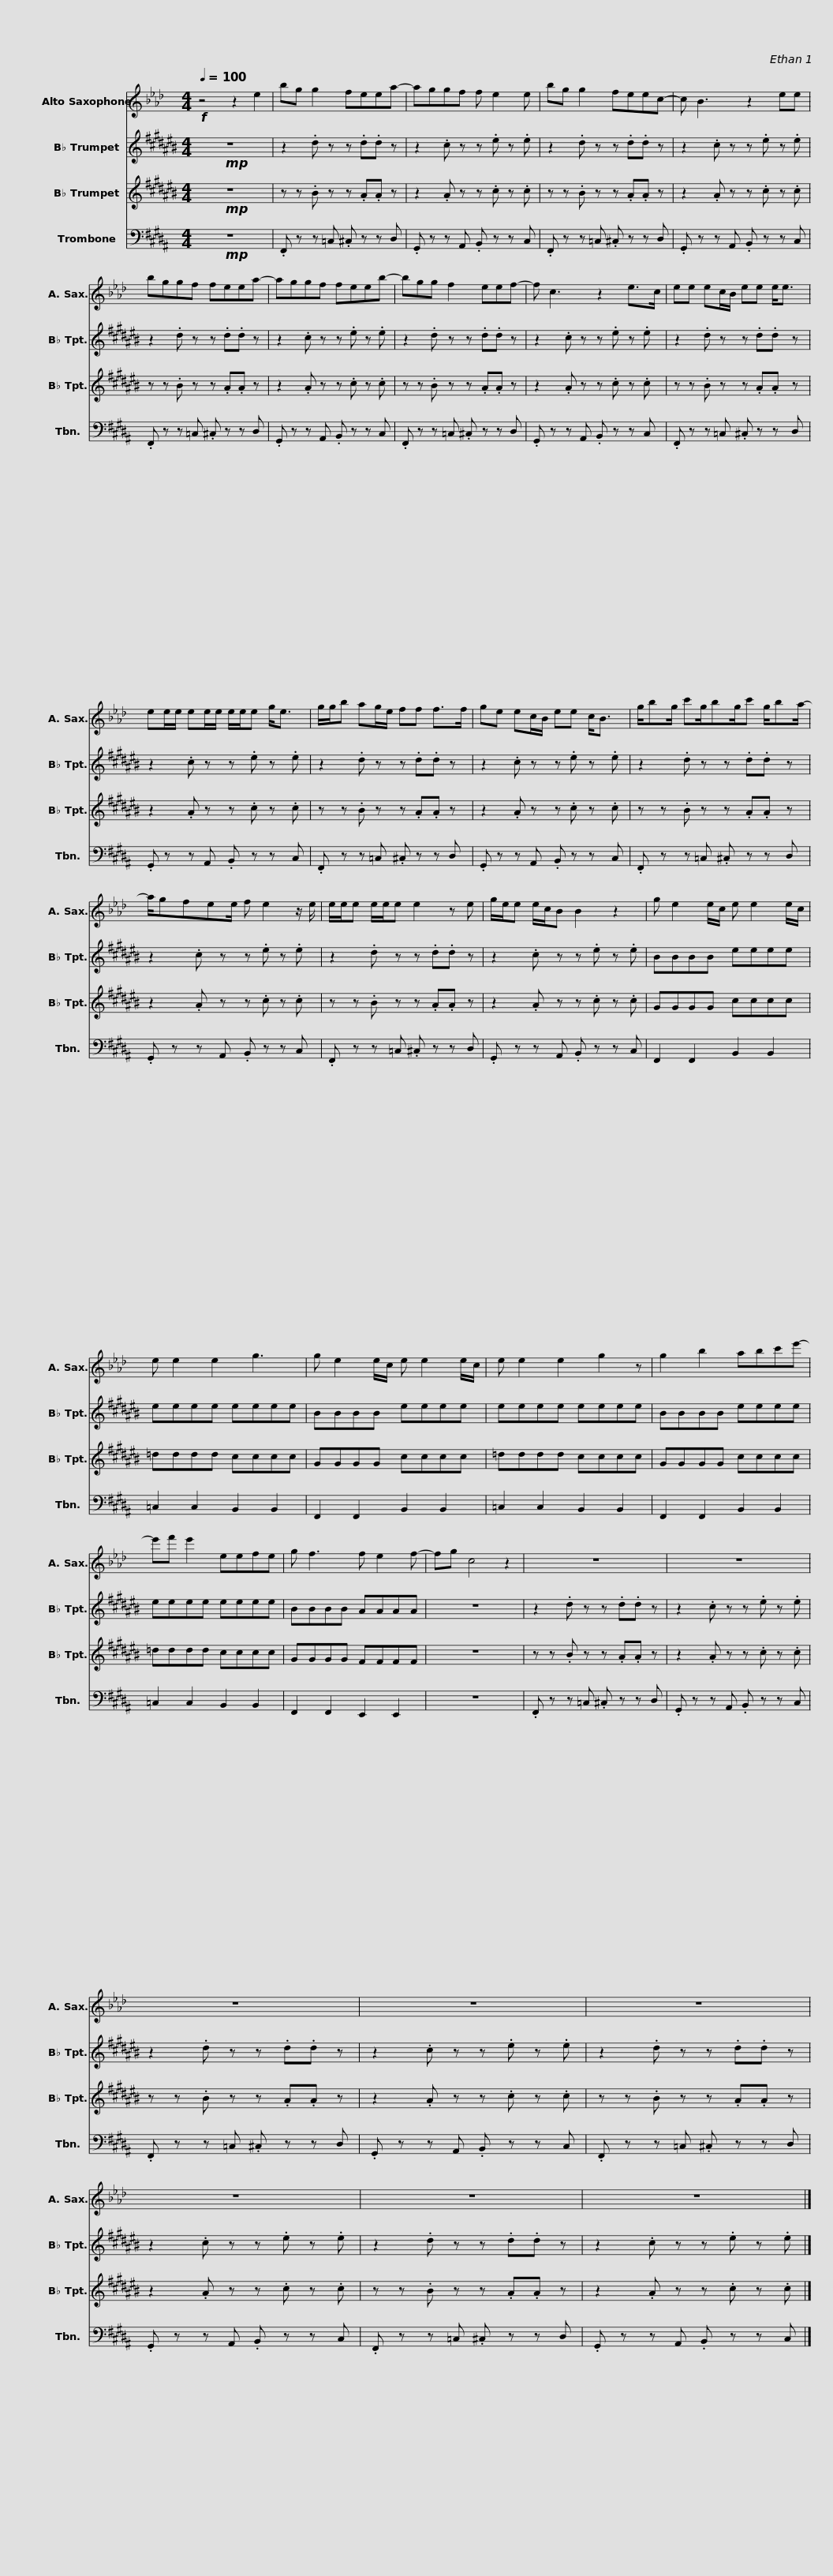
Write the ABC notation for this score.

X:1
%%score 1 2 3 4
L:1/8
Q:1/4=100
M:4/4
I:linebreak $
K:B
V:1 treble transpose=-9
V:2 treble transpose=-2
V:3 treble transpose=-2
V:4 bass
V:1
[K:Ab]!f! z4 z2 e2 | bg g2 feea- | aggf f e2 e | bg g2 feec- |$ c B3 z2 ee | %5
 bggf feea- | aggf feeb- |$ bgg f2 eef- | f c3 z2 e>c | ee ec/B/ ee e<e |$ %10
 ee/e/ ee/e/ e/e/e g<e | g/g/b ag/e/ ff f>f | ge ec/B/ ee c<B |$ g/bg/ c'g/bg/c' g/ba/- | a/gfee/ f e2 z/ e/ | %15
 e/e/e e/e/e e2 z e |$ g/e/e e/c/B B2 z2 | g e2 e/c/ e e2 e/c/ | e e2 e2 g3 | g e2 e/c/ e e2 e/c/ |$ %20
 e e2 e2 g2 z | g2 b2 abc'e'- | e'f' e'2 eefe | g f3 f e2 f- | fg c4 z2 |$ %25
 z8 | z8 | z8 |$ z8 | z8 | %30
 z8 |$ z8 | z8 |] %33
V:2
[K:C#]!mp! z8 | z2 .d z z .d.d z | z2 .c z z .e z .e | z2 .d z z .d.d z |$ z2 .c z z .e z .e | %5
 z2 .d z z .d.d z | z2 .c z z .e z .e |$ z2 .d z z .d.d z | z2 .c z z .e z .e | z2 .d z z .d.d z |$ %10
 z2 .c z z .e z .e | z2 .d z z .d.d z | z2 .c z z .e z .e |$ z2 .d z z .d.d z | z2 .c z z .e z .e | %15
 z2 .d z z .d.d z |$ z2 .c z z .e z .e | BBBB eeee | eeee eeee | BBBB eeee |$ %20
 eeee eeee | BBBB eeee | eeee eeee | BBBB AAAA | z8 |$ %25
 z2 .d z z .d.d z | z2 .c z z .e z .e | z2 .d z z .d.d z |$ z2 .c z z .e z .e | z2 .d z z .d.d z | %30
 z2 .c z z .e z .e |$ z2 .d z z .d.d z | z2 .c z z .e z .e |] %33
V:3
[K:C#]!mp! z8 | z z .B z z .A.A z | z2 .A z z .c z .c | z z .B z z .A.A z |$ z2 .A z z .c z .c | %5
 z z .B z z .A.A z | z2 .A z z .c z .c |$ z z .B z z .A.A z | z2 .A z z .c z .c | z z .B z z .A.A z |$ %10
 z2 .A z z .c z .c | z z .B z z .A.A z | z2 .A z z .c z .c |$ z z .B z z .A.A z | z2 .A z z .c z .c | %15
 z z .B z z .A.A z |$ z2 .A z z .c z .c | GGGG cccc | =dddd cccc | GGGG cccc |$ %20
 =dddd cccc | GGGG cccc | =dddd cccc | GGGG FFFF | z8 |$ %25
 z z .B z z .A.A z | z2 .A z z .c z .c | z z .B z z .A.A z |$ z2 .A z z .c z .c | z z .B z z .A.A z | %30
 z2 .A z z .c z .c |$ z z .B z z .A.A z | z2 .A z z .c z .c |] %33
V:4
!mp! z8 | .F,, z z =C, .^C, z z D, | .G,, z z A,, .B,, z z C, | .F,, z z =C, .^C, z z D, |$ .G,, z z A,, .B,, z z C, | %5
 .F,, z z =C, .^C, z z D, | .G,, z z A,, .B,, z z C, |$ .F,, z z =C, .^C, z z D, | .G,, z z A,, .B,, z z C, | .F,, z z =C, .^C, z z D, |$ %10
 .G,, z z A,, .B,, z z C, | .F,, z z =C, .^C, z z D, | .G,, z z A,, .B,, z z C, |$ .F,, z z =C, .^C, z z D, | .G,, z z A,, .B,, z z C, | %15
 .F,, z z =C, .^C, z z D, |$ .G,, z z A,, .B,, z z C, | F,,2 F,,2 B,,2 B,,2 | =C,2 C,2 B,,2 B,,2 | F,,2 F,,2 B,,2 B,,2 |$ %20
 =C,2 C,2 B,,2 B,,2 | F,,2 F,,2 B,,2 B,,2 | =C,2 C,2 B,,2 B,,2 | F,,2 F,,2 E,,2 E,,2 | z8 |$ %25
 .F,, z z =C, .^C, z z D, | .G,, z z A,, .B,, z z C, | .F,, z z =C, .^C, z z D, |$ .G,, z z A,, .B,, z z C, | .F,, z z =C, .^C, z z D, | %30
 .G,, z z A,, .B,, z z C, |$ .F,, z z =C, .^C, z z D, | .G,, z z A,, .B,, z z C, |] %33
